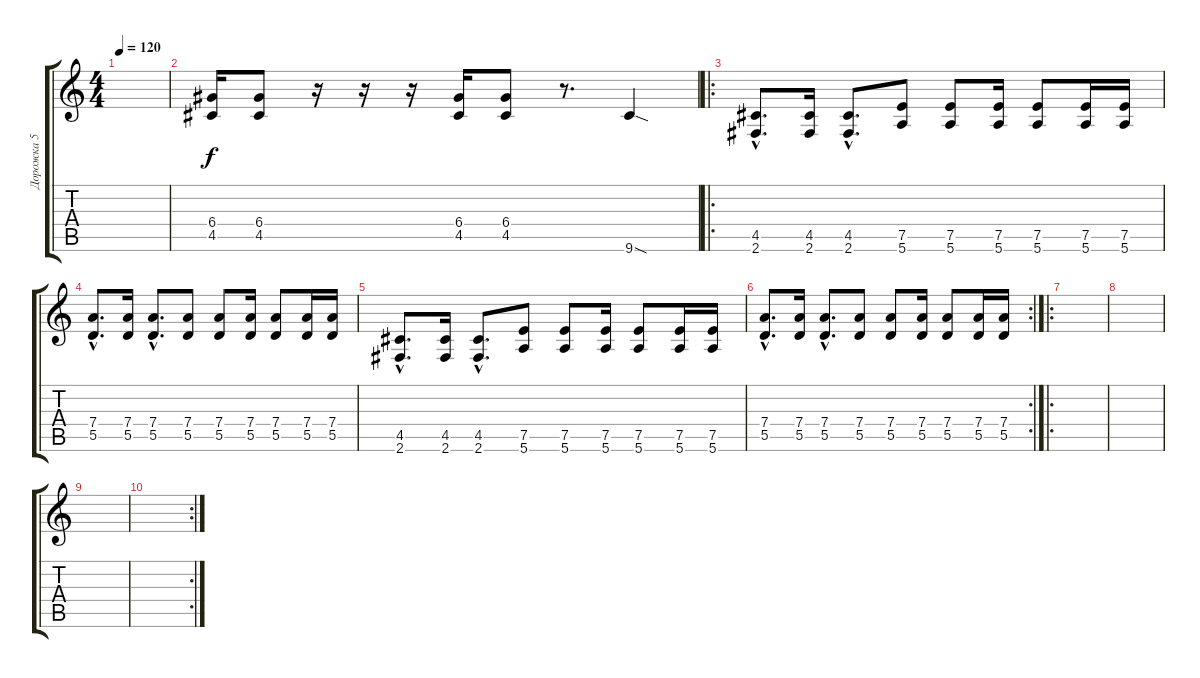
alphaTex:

\track ("Дорожка 5" "Дорожка 5") {instrument distortionguitar}
\staff {score tabs}
\tuning (E4 B3 G3 D3 A2 E2) {hide}
\ts (4 4)
\tempo 120
\clef g2
\ks c
|
(6.4 4.5).16 (6.4 4.5).8 r.16 r.16 r.16 (6.4 4.5).16 (6.4 4.5).8 r.8{d} 9.6{sod}.4 |
\ro
(4.5{hac} 2.6{hac}).8{d volume 16} (4.5 2.6).16 (4.5{hac} 2.6{hac}).8{d} (7.5 5.6).8 (7.5 5.6).8 (7.5 5.6).16 (7.5 5.6).8 (7.5 5.6).16 (7.5 5.6).16 |
(7.4{hac} 5.5{hac}).8{d} (7.4 5.5).16 (7.4{hac} 5.5{hac}).8{d} (7.4 5.5).8 (7.4 5.5).8 (7.4 5.5).16 (7.4 5.5).8 (7.4 5.5).16 (7.4 5.5).16 |
(4.5{hac} 2.6{hac}).8{d} (4.5 2.6).16 (4.5{hac} 2.6{hac}).8{d} (7.5 5.6).8 (7.5 5.6).8 (7.5 5.6).16 (7.5 5.6).8 (7.5 5.6).16 (7.5 5.6).16 |
\rc 2
(7.4{hac} 5.5{hac}).8{d} (7.4 5.5).16 (7.4{hac} 5.5{hac}).8{d} (7.4 5.5).8 (7.4 5.5).8 (7.4 5.5).16 (7.4 5.5).8 (7.4 5.5).16 (7.4 5.5).16 |
\ro
|
|
|
\rc 2
